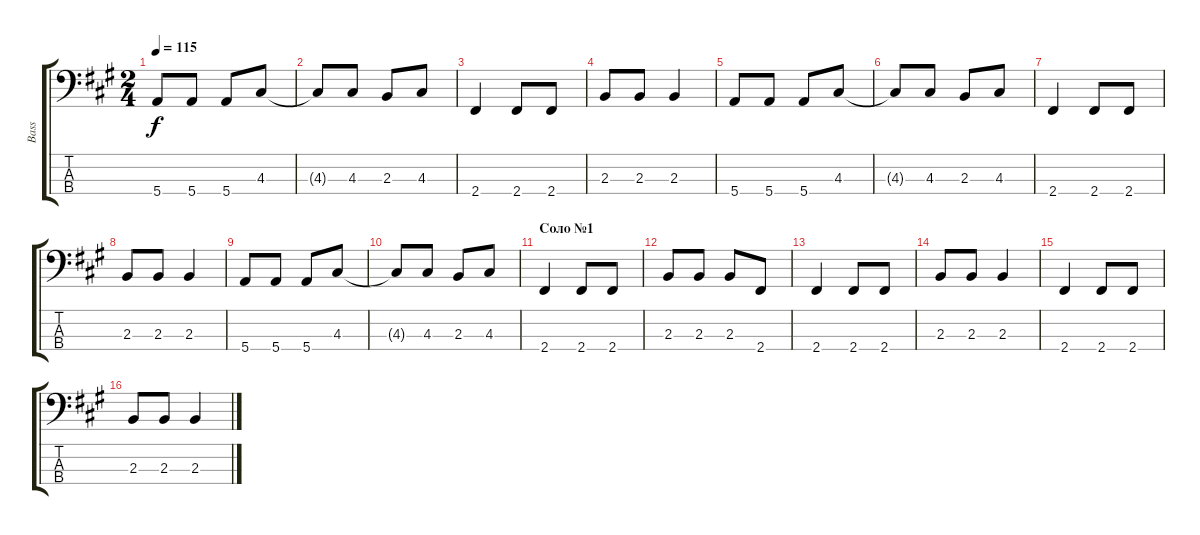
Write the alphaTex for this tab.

\track ("Bass" "Bass") {instrument electricbassfinger}
\staff {score tabs}
\tuning (G2 D2 A1 E1) {hide}
\ts (2 4)
\tempo 115
\clef f4
\ks f#minor
5.4.8{dy f} 5.4.8 5.4.8 4.3.8 |
4.3{t}.8 4.3.8 2.3.8 4.3.8 |
2.4.4 2.4.8 2.4.8 |
2.3.8 2.3.8 2.3.4 |
5.4.8 5.4.8 5.4.8 4.3.8 |
4.3{t}.8 4.3.8 2.3.8 4.3.8 |
2.4.4 2.4.8 2.4.8 |
2.3.8 2.3.8 2.3.4 |
5.4.8 5.4.8 5.4.8 4.3.8 |
4.3{t}.8 4.3.8 2.3.8 4.3.8 |
\section ("" "Соло №1")
2.4.4 2.4.8 2.4.8 |
2.3.8 2.3.8 2.3.8 2.4.8 |
2.4.4 2.4.8 2.4.8 |
2.3.8 2.3.8 2.3.4 |
2.4.4 2.4.8 2.4.8 |
2.3.8 2.3.8 2.3.4
